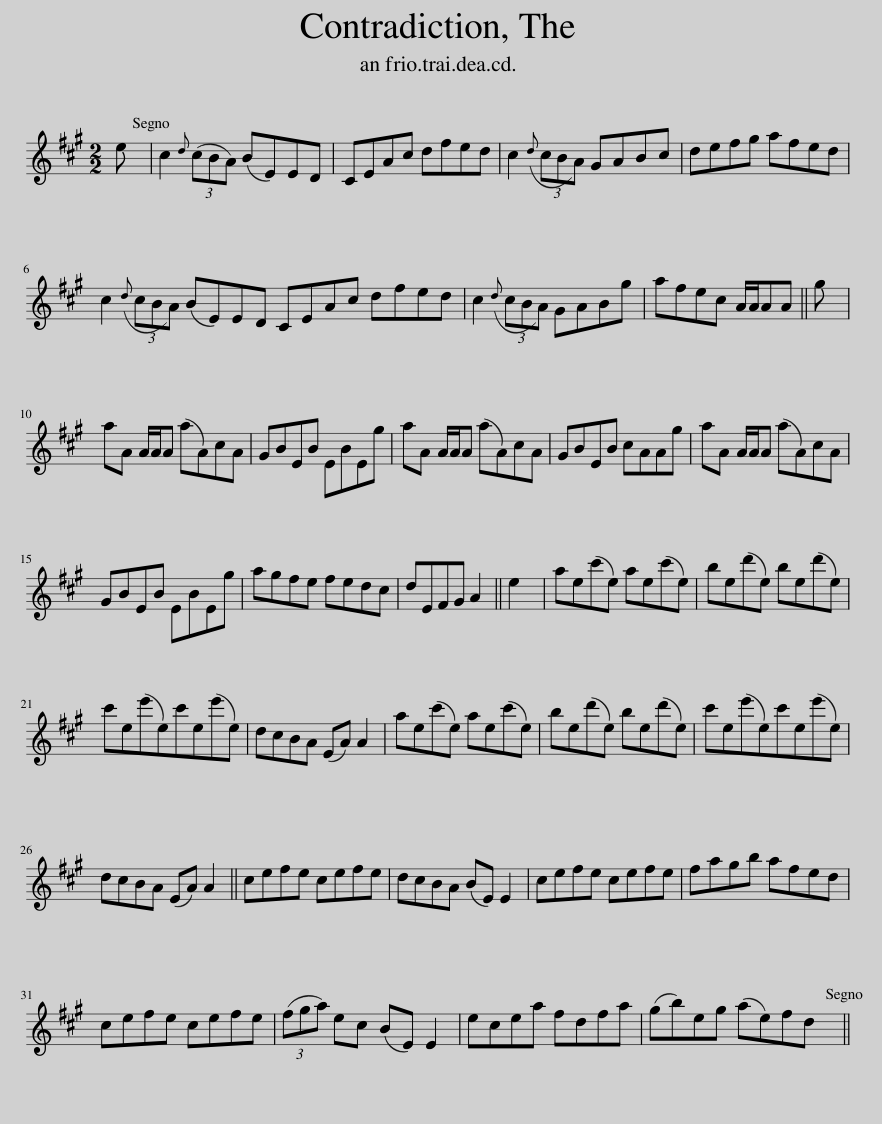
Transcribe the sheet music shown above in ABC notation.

X:1
L:1/8
M:2/2
I:linebreak $
K:A
V:1 treble
V:1
 e | c2{d} (3(cBA) (BE)ED | CEAc dfed | c2({d} (3cBA) GABc | defg afed |$ %5
 c2({d} (3cBA) (BE)ED CEAc dfed | c2({d} (3cBA) GABg | afec A/A/AA || g |$ aA A/A/A (aA)cA | %10
 GBEB EBEg | aA A/A/A (aA)cA | GBEB cAAg | aA A/A/A (aA)cA |$ GBEB EBEg | %15
 agfe fedc | dEFG A2 || e2 | ae(c'e) ae(c'e) | be(d'e) be(d'e) |$ %20
 c'e(e'e)c'e(e'e) | dcBA (EA) A2 | ae(c'e) ae(c'e) | be(d'e) be(d'e) | c'e(e'e)c'e(e'e) |$ %25
 dcBA (EA) A2 || cefe cefe | dcBA (BE) E2 | cefe cefe | fagb afed |$ %30
 cefe cefe | (3(fga) ec (BE) E2 | ecea fdfa | (gb)eg (ae)fd || %34
